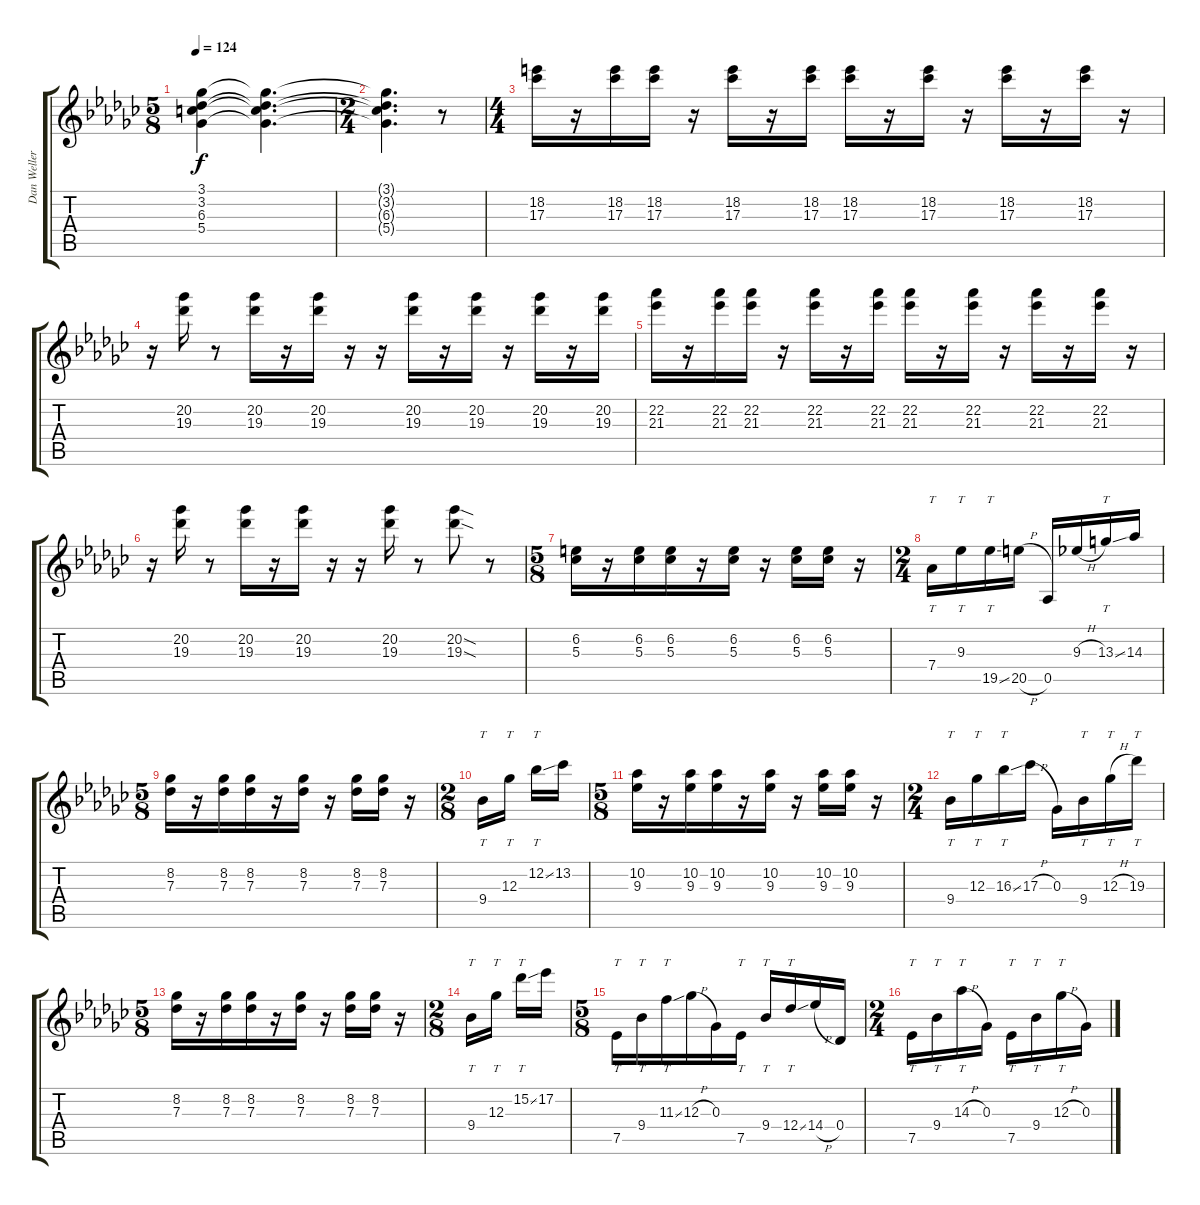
\track ("Dan Weller" "Dan Weller") {instrument overdrivenguitar}
\staff {score tabs}
\tuning (Eb4 Bb3 Gb3 Db3 Ab2 Db2) {hide}
\ts (5 8)
\tempo 124
\clef g2
\ks gb
(3.1{t} 3.2{t} 6.3{t} 5.4{t}).4{dy f} (3.1{t} 3.2{t} 6.3{t} 5.4{t}).4{d} |
\ts (2 4)
(3.1{t} 3.2{t} 6.3{t} 5.4{t}).4{d} r.8 |
\ts (4 4)
(18.2 17.3).16 r.16 (18.2 17.3).16 (18.2 17.3).16 r.16 (18.2 17.3).16 r.16 (18.2 17.3).16 (18.2 17.3).16 r.16 (18.2 17.3).16 r.16 (18.2 17.3).16 r.16 (18.2 17.3).16 r.16 |
r.16 (20.2 19.3).16 r.8 (20.2 19.3).16 r.16 (20.2 19.3).16 r.16 r.16 (20.2 19.3).16 r.16 (20.2 19.3).16 r.16 (20.2 19.3).16 r.16 (20.2 19.3).16 |
(22.2 21.3).16 r.16 (22.2 21.3).16 (22.2 21.3).16 r.16 (22.2 21.3).16 r.16 (22.2 21.3).16 (22.2 21.3).16 r.16 (22.2 21.3).16 r.16 (22.2 21.3).16 r.16 (22.2 21.3).16 r.16 |
r.16 (20.2 19.3).16 r.8 (20.2 19.3).16 r.16 (20.2 19.3).16 r.16 r.16 (20.2 19.3).16 r.8 (20.2{sod} 19.3{sod}).8 r.8 |
\ts (5 8)
(6.2 5.3).16 r.16 (6.2 5.3).16 (6.2 5.3).16 r.16 (6.2 5.3).16 r.16 (6.2 5.3).16 (6.2 5.3).16 r.16 |
\ts (2 4)
7.4.16{tt} 9.3.16{tt} 19.5{ss}.16{tt} 20.5{h}.16 0.5.16 9.3{h}.16 13.3{ss}.16{tt} 14.3.16 |
\ts (5 8)
(8.2 7.3).16 r.16 (8.2 7.3).16 (8.2 7.3).16 r.16 (8.2 7.3).16 r.16 (8.2 7.3).16 (8.2 7.3).16 r.16 |
\ts (2 8)
9.4.16{tt} 12.3.16{tt} 12.2{ss}.16{tt} 13.2.16 |
\ts (5 8)
(10.2 9.3).16 r.16 (10.2 9.3).16 (10.2 9.3).16 r.16 (10.2 9.3).16 r.16 (10.2 9.3).16 (10.2 9.3).16 r.16 |
\ts (2 4)
9.4.16{tt} 12.3.16{tt} 16.3{ss}.16{tt} 17.3{h}.16 0.3.16 9.4.16{tt} 12.3{h}.16{tt} 19.3.16{tt} |
\ts (5 8)
(8.2 7.3).16 r.16 (8.2 7.3).16 (8.2 7.3).16 r.16 (8.2 7.3).16 r.16 (8.2 7.3).16 (8.2 7.3).16 r.16 |
\ts (2 8)
9.4.16{tt} 12.3.16{tt} 15.2{ss}.16{tt} 17.2.16 |
\ts (5 8)
7.5.16{tt} 9.4.16{tt} 11.3{ss}.16{tt} 12.3{h}.16 0.3.16 7.5.16{tt} 9.4.16{tt} 12.4{ss}.16{tt} 14.4{h}.16 0.4.16 |
\ts (2 4)
7.5.16{tt} 9.4.16{tt} 14.3{h}.16{tt} 0.3.16 7.5.16{tt} 9.4.16{tt} 12.3{h}.16{tt} 0.3.16
